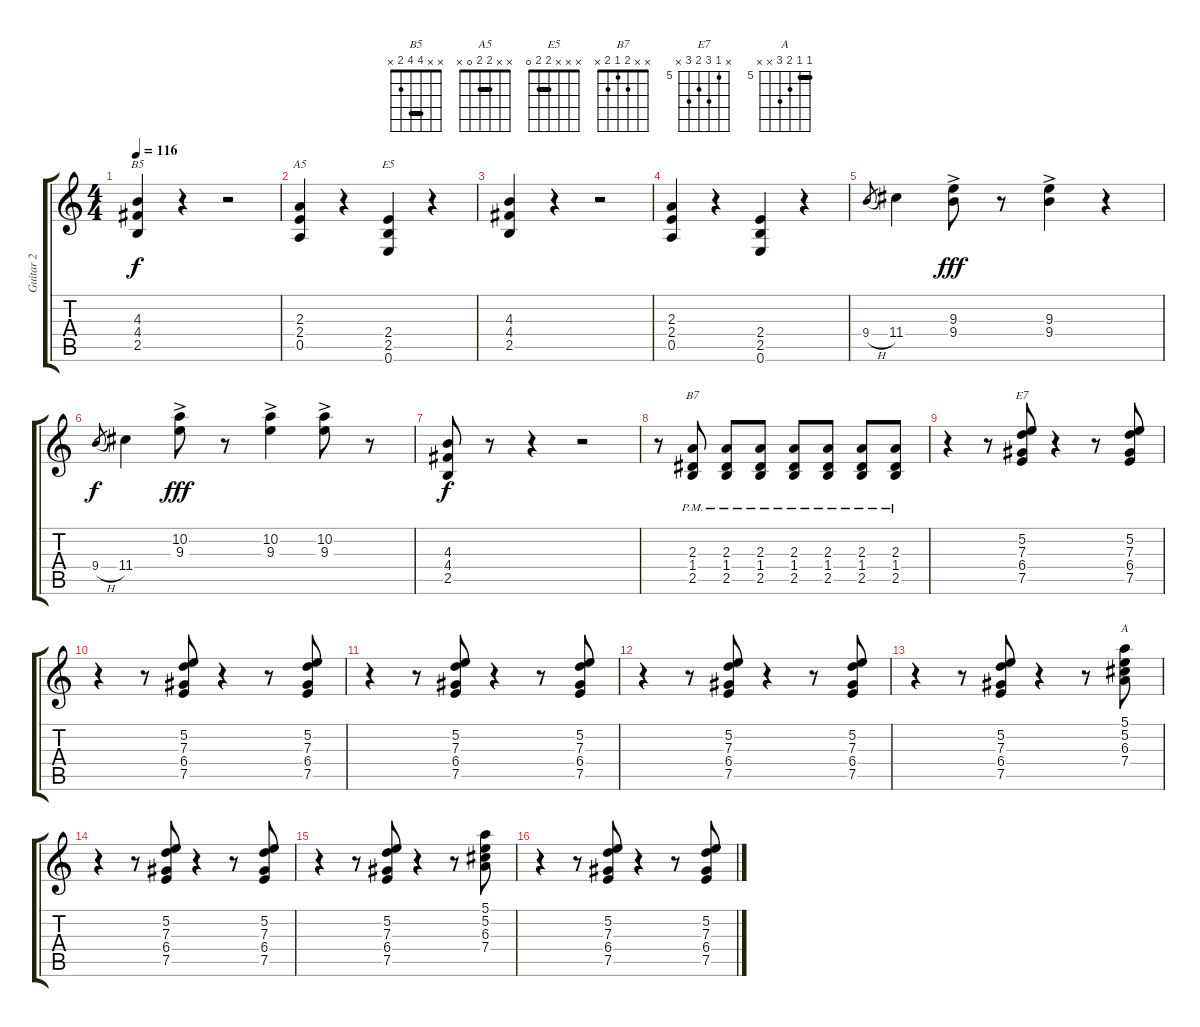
\track ("Guitar 2" "Guitar 2") {instrument electricguitarjazz}
\staff {score tabs}
\tuning (E4 B3 G3 D3 A2 E2) {hide}
\chord ("B5" x x 4 4 2 x) {barre 4}
\chord ("A5" x x 2 2 0 x) {barre 2}
\chord ("E5" x x x 2 2 0) {barre 2}
\chord ("B7" x x 2 1 2 x)
\chord ("E7" x 5 7 6 7 x) {firstfret 5}
\chord ("A" 5 5 6 7 x x) {firstfret 5 barre 5}
\ts (4 4)
\tempo 116
\clef g2
\ks c
(4.3 4.4 2.5).4{ch "B5" dy f} r.4 r.2 |
(2.3 2.4 0.5).4{ch "A5"} r.4 (2.4 2.5 0.6).4{ch "E5"} r.4 |
(4.3 4.4 2.5).4 r.4 r.2 |
(2.3 2.4 0.5).4 r.4 (2.4 2.5 0.6).4 r.4 |
9.4{h}.8{gr} 11.4.4 (9.3{ac} 9.4{ac}).8{dy fff} r.8 (9.3{ac} 9.4{ac}).4 r.4 |
9.4{h}.8{gr dy f} 11.4.4 (10.2{ac} 9.3{ac}).8{dy fff} r.8 (10.2{ac} 9.3{ac}).4 (10.2{ac} 9.3{ac}).8 r.8 |
(4.3 4.4 2.5).8{dy f} r.8 r.4 r.2 |
r.8 (2.3{pm} 1.4{pm} 2.5{pm}).8{ch "B7"} (2.3{pm} 1.4{pm} 2.5{pm}).8 (2.3{pm} 1.4{pm} 2.5{pm}).8 (2.3{pm} 1.4{pm} 2.5{pm}).8 (2.3{pm} 1.4{pm} 2.5{pm}).8 (2.3{pm} 1.4{pm} 2.5{pm}).8 (2.3{pm} 1.4{pm} 2.5{pm}).8 |
r.4 r.8 (5.2 7.3 6.4 7.5).8{ch "E7"} r.4 r.8 (5.2 7.3 6.4 7.5).8 |
r.4 r.8 (5.2 7.3 6.4 7.5).8 r.4 r.8 (5.2 7.3 6.4 7.5).8 |
r.4 r.8 (5.2 7.3 6.4 7.5).8 r.4 r.8 (5.2 7.3 6.4 7.5).8 |
r.4 r.8 (5.2 7.3 6.4 7.5).8 r.4 r.8 (5.2 7.3 6.4 7.5).8 |
r.4 r.8 (5.2 7.3 6.4 7.5).8 r.4 r.8 (5.1 5.2 6.3 7.4).8{ch "A"} |
r.4 r.8 (5.2 7.3 6.4 7.5).8 r.4 r.8 (5.2 7.3 6.4 7.5).8 |
r.4 r.8 (5.2 7.3 6.4 7.5).8 r.4 r.8 (5.1 5.2 6.3 7.4).8 |
r.4 r.8 (5.2 7.3 6.4 7.5).8 r.4 r.8 (5.2 7.3 6.4 7.5).8
